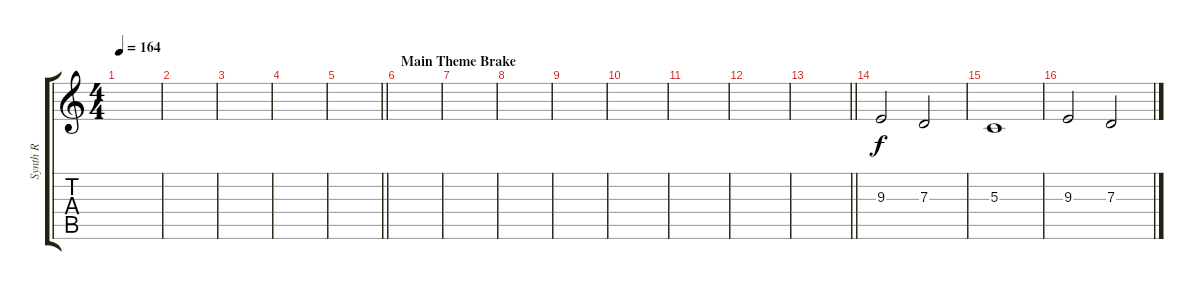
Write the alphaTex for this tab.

\track ("Synth R" "Synth R") {instrument stringensemble1}
\staff {score tabs}
\tuning (E4 B3 G3 D3 A2 E2) {hide}
\ts (4 4)
\tempo 164
\clef g2
\ks c
|
|
|
|
\barLineRight lightlight
|
\section ("" "Main Theme Brake")
|
|
|
|
|
|
|
\barLineRight lightlight
|
9.3.2 7.3.2 |
5.3.1 |
9.3.2 7.3.2
